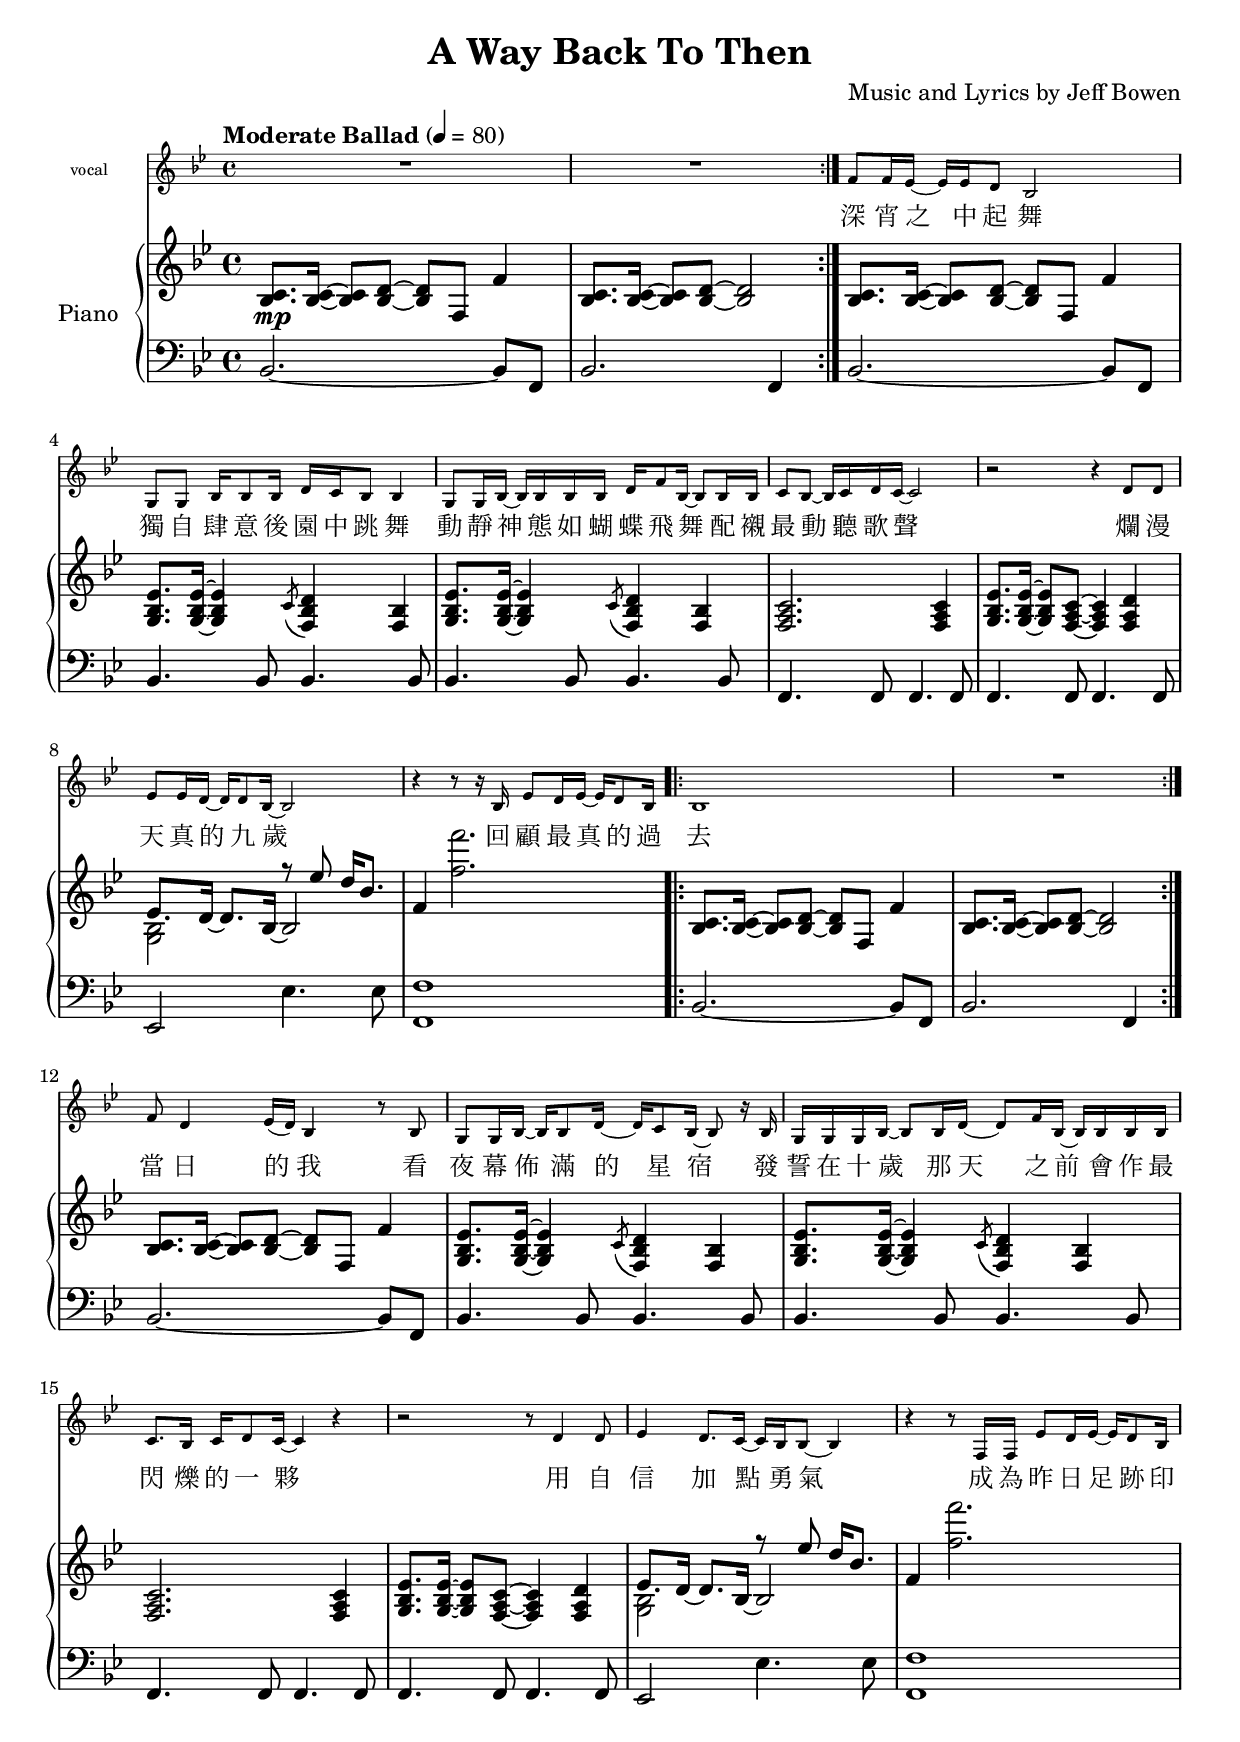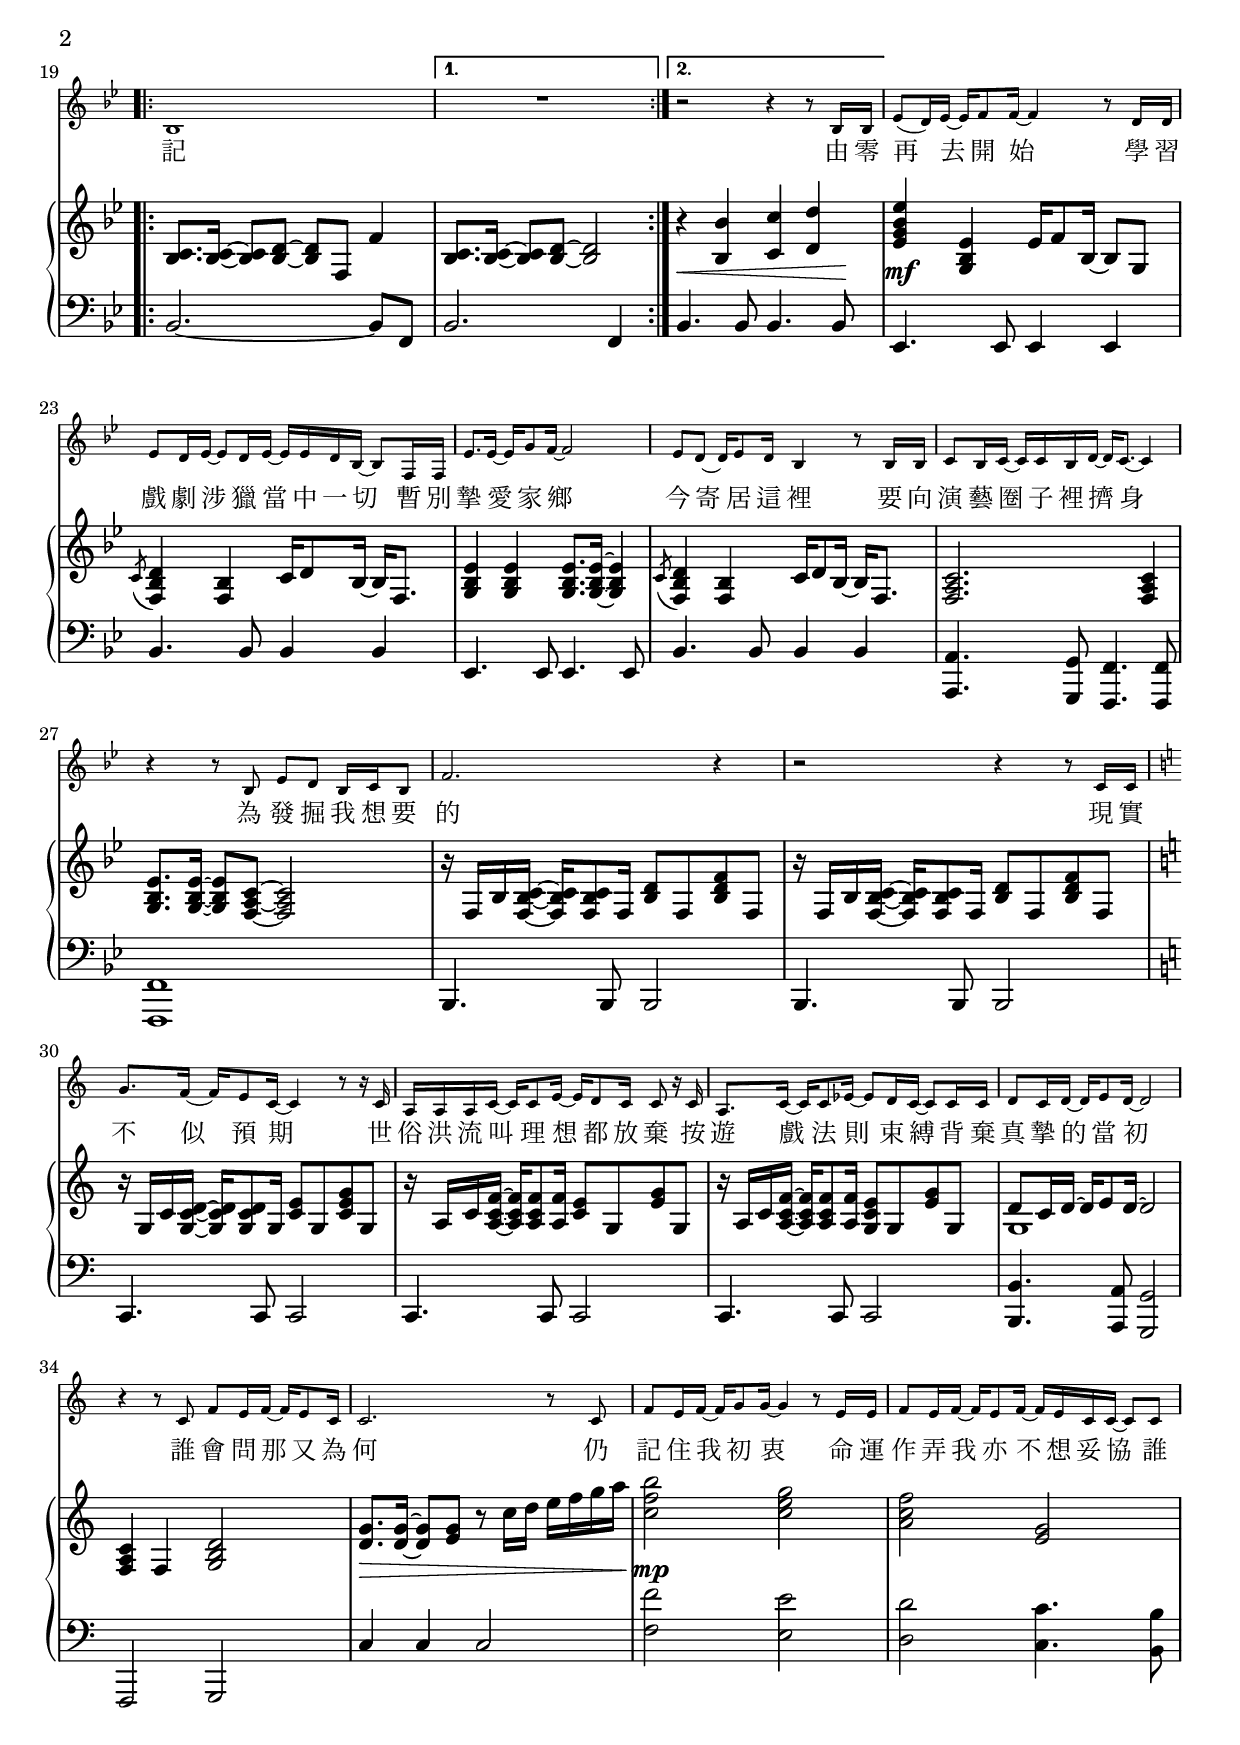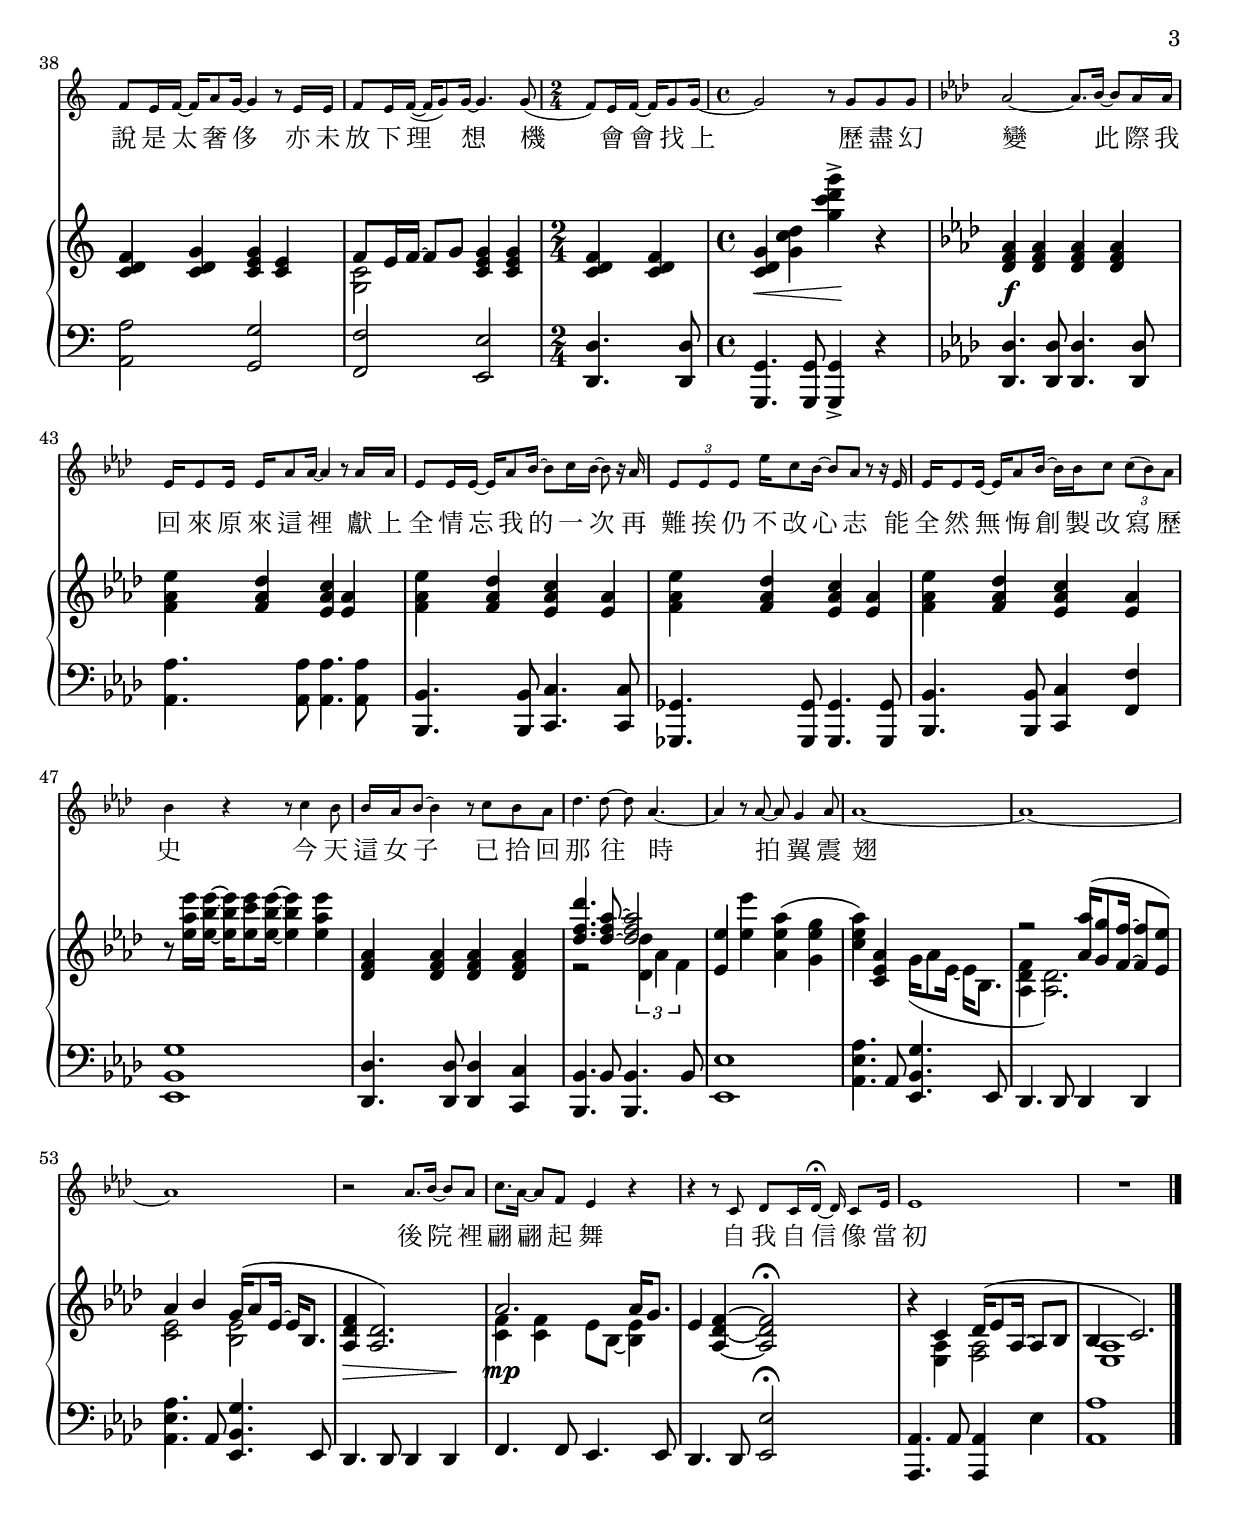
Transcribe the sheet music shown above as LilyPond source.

\version "2.18.2"

\header {
  title = "A Way Back To Then"
  subtitle = ""
  arranger = "Music and Lyrics by Jeff Bowen"
}

global = {
  \tempo "Moderate Ballad" 4 = 80
}

pattern-one = \relative c' {
  <bes c>8. q16~ q8 <bes d>~ q f f'4
}

rh = \relative c' {
  \global
  \key bes \major

  \repeat volta 2 {
    \pattern-one
    <bes c>8. q16~ q8 <bes d>~ q2
  }
  \pattern-one
  \repeat unfold 2 {
    <g bes ees>8. q16~ q4 \acciaccatura c8 <f, bes d>4 <f bes>
  }
  <f a c>2. q4
  <g bes ees>8. q16~ q8 <f a c>~ q4 <f a d>4
  << {
    \stemDown <g bes>2 r8 \stemUp ees'' d16 bes8.
  } \\ {
    \stemUp ees,8. d16~ d8. bes16 ~ bes2
  } >>
  f'4 <f' f'>2.

  \repeat volta 2 {
    \pattern-one
    <bes,, c>8. q16~ q8 <bes d>~ q2
  }
  \pattern-one
  \repeat unfold 2 {
    <g bes ees>8. q16~ q4 \acciaccatura c8 <f, bes d>4 <f bes>
  }
  <f a c>2. q4
  <g bes ees>8. q16~ q8 <f a c>~ q4 <f a d>4
  << {
    \stemDown <g bes>2 r8 \stemUp ees'' d16 bes8.
  } \\ {
    \stemUp ees,8. d16~ d8. bes16 ~ bes2
  } >>
  f'4 <f' f'>2.

  \repeat volta 2 { \pattern-one }
  \alternative {
    { <bes,, c>8. q16~ q8 <bes d>~ q2 }
    { r4 <bes bes'> <c c'> <d d'> }
  }
  <ees g bes ees>4 <g, bes ees> ees'16 f8 bes,16~ bes8 g
  \acciaccatura c8 <f, bes d>4 <f bes>4 c'16 d8 bes16~ bes f8.
  <g bes ees>4 q q8. q16~ q4
  \acciaccatura c8 <f, bes d>4 <f bes>4 c'16 d8 bes16~ bes f8.
  <f a c>2. q4
  <g bes ees>8. q16~ q8 <f a c>~ q2

  \repeat unfold 2 {
    r16 f bes <f bes c>~ q q8 f16 <bes d>8 f <bes d f> f
  }

  \key c \major
  r16 g c <g c d>~ q16 q8 g16 <c e>8 g <c e g> g
  r16 a c <a c f>~ q q8 <a f'>16 <c e>8 g <e' g> g,
  r16 a c <a c f>~ q q8 <a f'>16 <g c e>8 g <e' g> g,
  << {d'8 c16 d~ d e8 d16~ d2} \\ {g,1} >>
  <f a c>4 f <g b d>2
  <d' g>8. q16~ q8 <e g> r c'16 d e f g a

  <c, f b>2 <c e g>
  <a c f>2 <e g>
  <c d f>4 <c d g> <c e g> <c e>
  << {f8 e16 f~ f8 g} \\ {<g, c>2} >> <c e g>4 q
  \time 2/4
  <c d f>4 q
  \time 4/4
  <c d g>4 <g' c d> <g' c d g>-> r

  \key aes \major
  <des, f aes>4 q q q
  \repeat unfold 4 {
    <f aes ees'>4 <f aes des> <ees aes c> <ees aes>
  }
  r8 <ees' aes ees'>16 <ees bes' ees>~ q <ees c' ees>8 <ees bes' ees>16~ q4 <ees aes ees'>
  <des, f aes>4 q q q
  << {<des' f des'>4. <des f aes>8~ q2} \\ {r2 \tuplet 3/2 2 {<des des, >4 aes f } } >>
  <ees ees'>4 <ees' ees'> <aes, ees' aes>( <g ees' g>
  <c ees aes>) <c, ees aes> <<
  {
    s2 r2 <aes' aes'>16( <g g'>8 <f f'>16~ q8 <ees ees'>)
    aes4 bes g16( aes8 ees16~ ees bes8.
    <aes des f>4 <aes des>2.)
  }
  \\
  {
  g'16( aes8 ees16~ ees bes8.
  <aes des f>4 <aes des>2.)
  <c ees>2 <bes ees>
  s1
  } >>

  << {aes'2. aes16 g8. } \\ {<c, f>4 q ees8 bes~ <bes ees>4} >>
  ees4 <aes, des f>~ q2\fermata
  r4 << { c4 des16( ees8 aes,16~ aes8 bes bes4 c2.) } \\ {<ees, aes>4 <f aes>2 <ees aes>1} >>
  \bar "|."
}

lh = \relative c {
  \clef bass
  \key bes \major
  \repeat volta 2 {
    bes2.~ bes8 f bes2. f4
  }
  bes2. ~ bes8 f bes4. bes8 bes4. bes8 bes4. bes8 bes4. bes8
  f4. f8 f4. f8 f4. f8 f4. f8
  ees2 ees'4. ees8 <f, f'>1

  \repeat volta 2 {
    bes2.~ bes8 f bes2. f4
  }
  bes2.~ bes8 f bes4. bes8 bes4. bes8
  bes4. bes8 bes4. bes8 f4. f8 f4. f8
  f4. f8 f4. f8 ees2 ees'4. ees8 <f, f'>1 \pageBreak

  \repeat volta 2 {
    bes2.~ bes8 f
  } \alternative {
    {bes2. f4}
    {bes4. bes8 bes4. bes8}
  }
  ees,4. ees8 ees4 ees bes'4. bes8 bes4 bes
  ees,4. ees8 ees4. ees8 bes'4. bes8 bes4 bes
  <a, a'>4. <g g'>8 <f f'>4. q8 q1
  bes4. bes8 bes2 bes4. bes8 bes2

  \key c \major
  c4. c8 c2 c4. c8 c2
  c4. c8 c2 <b b'>4. <a a'>8 <g g'>2
  f2 g c'4 c c2

  <f f'>2 <e e'>2 <d d'>2 <c c'>4. <b b'>8
  <a a'>2 <g g'> <f f'> <e e'>
  \time 2/4
  <d d'>4. q8
  \time 4/4
  <g, g'>4. q8 q4-> r

  \key aes \major
  <des' des'>4. q8 q4. q8
  <aes' aes'>4. q8 q4. q8
  <bes, bes'>4. q8 <c c'>4. q8
  <ges ges'>4. q8 q4. q8
  <bes bes'>4. q8 <c c'>4 <f f'>
  <ees bes' g'>1
  <des des'>4. q8 q4 <c c'>
  <bes bes'>4. bes'8 q4. bes8
  <ees, ees'>1

  \repeat unfold 2 {
    <aes ees' aes>4. aes8 <ees bes' g'>4. ees8
    des4. des8 des4 des
  }
  f4. f8 ees4. ees8
  des4. des8 <ees ees'>2\fermata
  <aes, aes'>4. aes'8 q4 ees'
  <aes, aes'>1
  \bar "|."
}

melody = \relative c' {
  \global
  \key bes \major
  R1*2
  f8 f16 ees~ ees ees d8 bes2
  g8 g bes16 bes8 bes16 d c bes8 bes4
  g8 g16 bes~ bes bes bes bes d f8 bes,16~ bes8 bes16 bes
  c8 bes~ bes16 c d c~ c2
  r2 r4 d8 d
  ees8 ees16 d~ d d8 bes16~ bes2
  r4 r8 r16 bes ees8 d16 ees~ ees d8 bes16
  bes1 R1

  f'8 d4 ees16( d) bes4 r8 bes
  g8 g16 bes~ bes bes8 d16~ d c8 bes16~ bes8 r16 bes
  g16 g g bes~ bes8 bes16 d~ d8 f16 bes,~ bes bes bes bes
  c8. bes16 c d8 c16~ c4 r
  r2 r8 d4 d8
  ees4 d8. c16~ c bes bes8~ bes4
  r4 r8 f16 f ees'8 d16 ees~ ees d8 bes16
  bes1 R1 r2 r4 r8 bes16 bes
  ees8( d16) ees16~ ees f8 f16~ f4 r8 d16 d
  ees8 d16 ees~ ees8 d16 ees~ ees ees d bes~ bes8 f16 f
  ees'8. ees16~ ees g8 f16~ f2
  ees8 d~ d16 ees8 d16 bes4 r8 bes16 bes
  c8 bes16 c~ c c bes d~ d c8.~ c4
  r4 r8 bes ees d bes16 c bes8
  f'2. r4
  r2 r4 r8 c16 c
  \key c \major
  g'8. f16~ f e8 c16~ c4 r8 r16 c
  a16 a a c~ c c8 e16~ e d8 c16 c8 r16 c
  a8. c16~ c c8 ees16~ ees8 d16 c~ c8 c16 c
  d8 c16 d~ d e8 d16~ d2
  r4 r8 c f e16 f~ f e8 c16
  c2. r8 c
  f8 e16 f~ f g8 g16~ g4 r8 e16 e
  f8 e16 f~ f e8 f16~ f e c c~ c8 c
  f8 e16 f~ f a8 g16~ g4 r8 e16 e
  f8 e16 f~( f g8) g16~ g4. g8(
  \time 2/4
  f8) e16 f~ f g8 g16~
  \time 4/4
  g2 r8 g g g
  \key aes \major
  aes2~ aes8. bes16~ bes8 aes16 aes
  ees16 ees8 ees16 ees aes8 aes16~ aes4 r8 aes16 aes
  ees8 ees16 ees~ ees aes8 bes16~ bes8 c16 bes~ bes8 r16 aes
  \tuplet 3/2 4 { ees8 ees ees} ees'16 c8 bes16 ~ bes8 aes r8 r16 ees
  ees16 ees8 ees16~ ees aes8 bes16~ bes bes c8 \tuplet 3/2 4 {c8( bes) aes}
  bes4 r r8 c4 bes8
  bes16 aes bes8~ bes4 r8 c bes aes
  des4. des8~ des aes4.~
  aes4 r8 aes~ aes g4 aes8 aes1~ aes~ aes
  r2 aes8. bes16~ bes8 aes
  c8. aes16~ aes8 f ees4 r
  r4 r8 c des c16 des~\fermata des16 c8[ ees16] ees1 R1
  \bar "|."
}

dynamics = {
  s1\mp s1

  s1*18

  % bar 21
  s2.\< s8 s\! s1\mf
  s1*12

  %bar 35
  s2\> s4 s8 s16 s16\!
  s1\mp
  s1*3
  \time 2/4
  s2
  \time 4/4
  s2\< s2\!

  % bar 42
  s1\f
  s1*11

  % bar 54
  s2\> s4 s4\!
  s1\mp
  s1*3
}

lyricsmain = \lyricmode {
  深 宵 之 中 起 舞
  獨 自 肆 意 後 園 中 跳 舞
  動 靜 神 態 如 蝴 蝶 飛 舞
  配 襯 最 動 聽 歌 聲
  爛 漫 天 真 的 九 歲
  回 顧 最 真 的 過 去
  當 日 的 我
  看 夜 幕 佈 滿 的 星 宿
  發 誓 在 十 歲 那 天 之 前
  會 作 最 閃 爍 的 一 夥
  用 自 信 加 點 勇 氣
  成 為 昨 日 足 跡 印 記
  由 零 再 去 開 始
  學 習 戲 劇 涉 獵 當 中 一 切
  暫 別 摯 愛 家 鄉
  今 寄 居 這 裡
  要 向 演 藝 圈 子 裡 擠 身
  為 發 掘 我 想 要 的
  現 實 不 似 預 期
  世 俗 洪 流 叫 理 想 都 放 棄
  按 遊 戲 法 則 束 縛
  背 棄 真 摯 的 當 初
  誰 會 問 那 又 為 何
  仍 記 住 我 初 衷
  命 運 作 弄 我 亦 不 想 妥 協
  誰 說 是 太 奢 侈
  亦 未 放 下 理 想
  機 會 會 找 上
  歷 盡 幻 變
  此 際 我 回 來 原 來 這 裡
  獻 上 全 情 忘 我 的 一 次
  再 難 挨 仍 不 改 心 志
  能 全 然 無 悔 創 製 改 寫 歷 史
  今 天 這 女 子
  已 拾 回 那 往 時
  拍 翼 震 翅
  後 院 裡 翩 翩 起 舞
  自 我 自 信 像 當 初
}

\paper {
  page-breaking = #ly:page-turn-breaking
}
\score {
  <<
    % \new Staff <<
    %   \set Staff.midiInstrument = #"recorder"
    %   \new ChordNames { \chordNames }
    % >>
    \new Staff = "melodystaff" \with {
      fontSize = #-3
      \override StaffSymbol.staff-space = #(magstep -3)
      \override StaffSymbol.thickness = #(magstep -3)
    } <<
      \set Staff.instrumentName = #"vocal"
      \set Staff.midiInstrument = #"oboe"
      \set Staff.midiMinimumVolume = #0.9
      \set Staff.midiMaximumVolume = #1
      \new Voice = "melody" {
        \melody
      }
      \context Lyrics = "lyrics" { \lyricsto "melody" { \lyricsmain } }
    >>
    \new PianoStaff <<
      \set PianoStaff.instrumentName = #"Piano"
      \new Staff = "right" {
        \set Staff.midiInstrument = #"acoustic grand"
        \set Staff.midiMinimumVolume = #0.6
        \set Staff.midiMaximumVolume = #0.7
        \rh
      }
      \new Dynamics = "Dynamics_pf" \dynamics
      \new Staff = "left" {
        \set Staff.midiInstrument = #"acoustic grand"
        \set Staff.midiMinimumVolume = #0.6
        \set Staff.midiMaximumVolume = #0.7
        \lh
      }
    >>
  >>
  \layout {
    \context {
      % add the RemoveEmptyStaffContext that erases rest-only staves
      \Staff \RemoveEmptyStaves
    }
    \context {
      % add the RemoveEmptyStaffContext that erases rest-only staves
      % \Dynamics \RemoveEmptyStaves
    }
    \context {
      \Score
      % Remove all-rest staves also in the first system
      \override VerticalAxisGroup.remove-first = ##t
      % If only one non-empty staff in a system exists, still print the starting bar
      \override SystemStartBar.collapse-height = #1
    }
    \context {
      \ChordNames
      \override ChordName #'font-size = #-3
    }
  }
  \midi {
    \context {
      \ChordNameVoice \remove Note_performer
    }
  }
}
